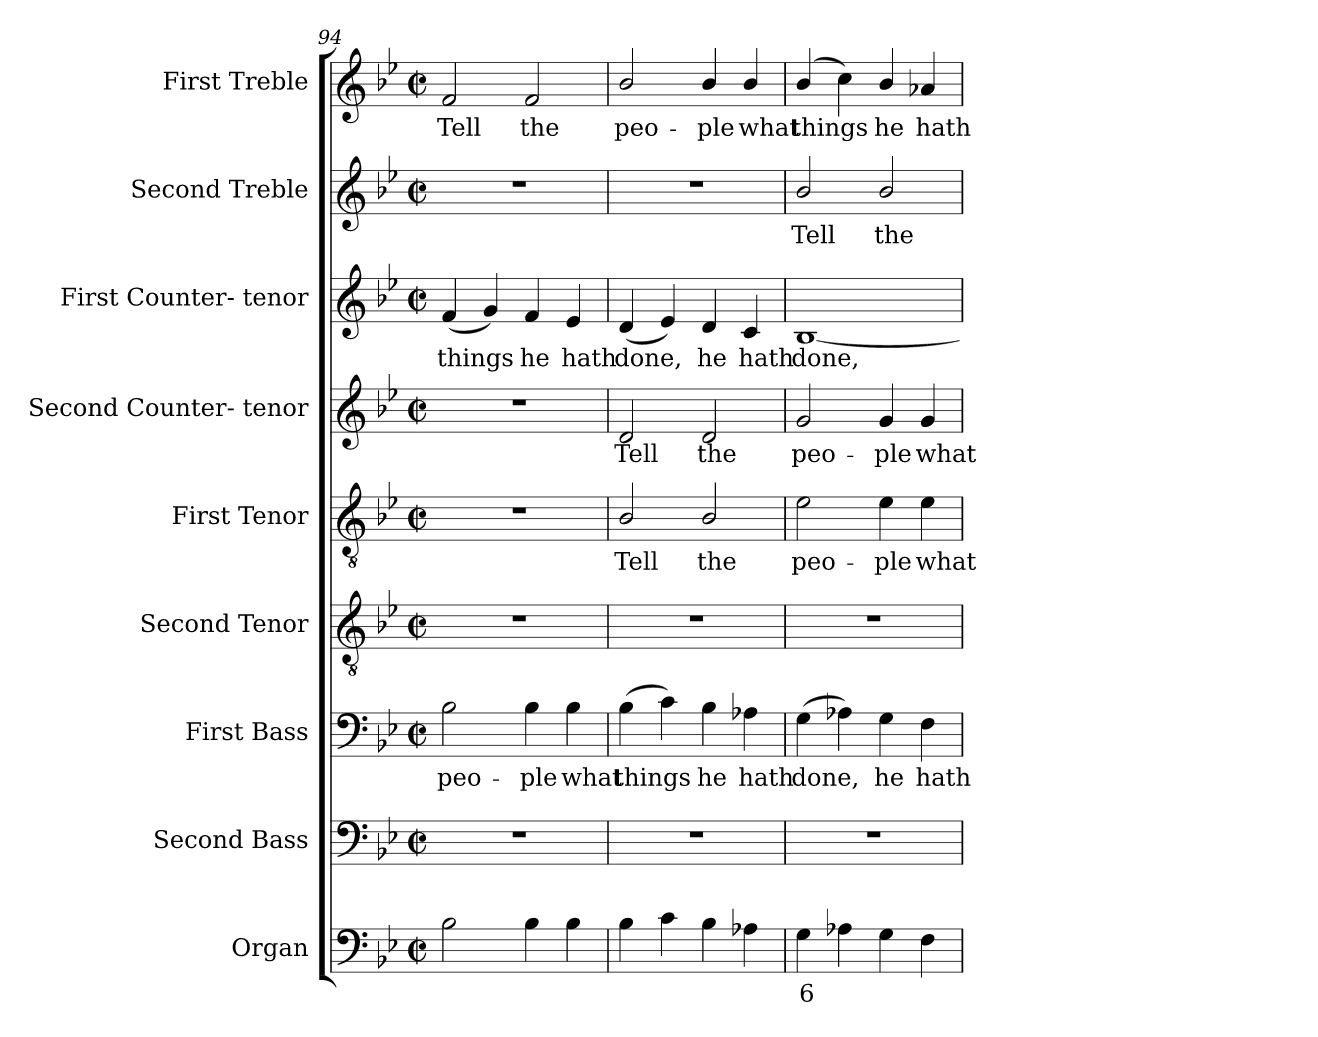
**kern	**text	**kern	**kern	**text	**kern	**kern	**text	**kern	**text	**kern	**text	**kern	**text	**kern	**text
*part9	*part9	*part8	*part7	*part7	*part6	*part5	*part5	*part4	*part4	*part3	*part3	*part2	*part2	*part1	*part1
*staff9	*staff9	*staff8	*staff7	*staff7	*staff6	*staff5	*staff5	*staff4	*staff4	*staff3	*staff3	*staff2	*staff2	*staff1	*staff1
*I"Organ	*	*I"Second Bass	*I"First Bass	*	*I"Second Tenor	*I"First Tenor	*	*I"Second Counter- tenor	*	*I"First Counter- tenor	*	*I"Second Treble	*	*I"First Treble	*
*I'Org.	*	*I'B2.	*I'B1.	*	*I'T2.	*I'T1.	*	*	*	*	*	*I'S2.	*	*	*
*clefF4	*	*clefF4	*clefF4	*	*clefGv2	*clefGv2	*	*clefG2	*	*clefG2	*	*clefG2	*	*clefG2	*
*	*	*	*	*	*ITrd7c12	*ITrd7c12	*	*	*	*	*	*	*	*	*
*k[b-e-]	*	*k[b-e-]	*k[b-e-]	*	*k[b-e-]	*k[b-e-]	*	*k[b-e-]	*	*k[b-e-]	*	*k[b-e-]	*	*k[b-e-]	*
*B-:	*	*B-:	*B-:	*	*B-:	*B-:	*	*B-:	*	*B-:	*	*B-:	*	*B-:	*
*M2/2	*	*M2/2	*M2/2	*	*M2/2	*M2/2	*	*M2/2	*	*M2/2	*	*M2/2	*	*M2/2	*
*met(c|)	*	*met(c|)	*met(c|)	*	*met(c|)	*met(c|)	*	*met(c|)	*	*met(c|)	*	*met(c|)	*	*met(c|)	*
=94	=94	=94	=94	=94	=94	=94	=94	=94	=94	=94	=94	=94	=94	=94	=94
!	!	!	!	!LO:LY:b:color=#000000	!	!	!	!	!	!	!	!	!	!	!
!	!	!	!	!	!	!	!	!	!	!	!LO:LY:b:color=#000000	!	!	!	!
!	!	!	!	!	!	!	!	!	!	!	!	!	!	!	!LO:LY:b:color=#000000
2B-i\	.	1r	2B-i\	peo-	1r	1r	.	1r	.	(4fi/	things	1r	.	2fi/	Tell
.	.	.	.	.	.	.	.	.	.	4gi/)	.	.	.	.	.
!	!	!	!	!LO:LY:b:color=#000000	!	!	!	!	!	!	!	!	!	!	!
!	!	!	!	!	!	!	!	!	!	!	!LO:LY:b:color=#000000	!	!	!	!
!	!	!	!	!	!	!	!	!	!	!	!	!	!	!	!LO:LY:b:color=#000000
4B-i\	.	.	4B-i\	-ple	.	.	.	.	.	4fi/	he	.	.	2fi/	the
!	!	!	!	!LO:LY:b:color=#000000	!	!	!	!	!	!	!	!	!	!	!
!	!	!	!	!	!	!	!	!	!	!	!LO:LY:b:color=#000000	!	!	!	!
4B-i\	.	.	4B-i\	what	.	.	.	.	.	4e-i/	hath	.	.	.	.
=95	=95	=95	=95	=95	=95	=95	=95	=95	=95	=95	=95	=95	=95	=95	=95
!	!	!	!	!LO:LY:b:color=#000000	!	!	!	!	!	!	!	!	!	!	!
!	!	!	!	!	!	!	!LO:LY:b:color=#000000	!	!	!	!	!	!	!	!
!	!	!	!	!	!	!	!	!	!LO:LY:b:color=#000000	!	!	!	!	!	!
!	!	!	!	!	!	!	!	!	!	!	!LO:LY:b:color=#000000	!	!	!	!
!	!	!	!	!	!	!	!	!	!	!	!	!	!	!	!LO:LY:b:color=#000000
4B-i\	.	1r	(4B-i\	things	1r	2BB-i/	Tell	2di/	Tell	(4di/	done,	1r	.	2b-i/	peo-
4ci\	.	.	4ci\)	.	.	.	.	.	.	4e-i/)	.	.	.	.	.
!	!	!	!	!LO:LY:b:color=#000000	!	!	!	!	!	!	!	!	!	!	!
!	!	!	!	!	!	!	!LO:LY:b:color=#000000	!	!	!	!	!	!	!	!
!	!	!	!	!	!	!	!	!	!LO:LY:b:color=#000000	!	!	!	!	!	!
!	!	!	!	!	!	!	!	!	!	!	!LO:LY:b:color=#000000	!	!	!	!
!	!	!	!	!	!	!	!	!	!	!	!	!	!	!	!LO:LY:b:color=#000000
4B-i\	.	.	4B-i\	he	.	2BB-i/	the	2di/	the	4di/	he	.	.	4b-i/	-ple
!	!	!	!	!LO:LY:b:color=#000000	!	!	!	!	!	!	!	!	!	!	!
!	!	!	!	!	!	!	!	!	!	!	!LO:LY:b:color=#000000	!	!	!	!
!	!	!	!	!	!	!	!	!	!	!	!	!	!	!	!LO:LY:b:color=#000000
4A-Xi\	.	.	4A-Xi\	hath	.	.	.	.	.	4ci/	hath	.	.	4b-i/	what
=96	=96	=96	=96	=96	=96	=96	=96	=96	=96	=96	=96	=96	=96	=96	=96
!	!LO:LY:b:color=#000000	!	!	!	!	!	!	!	!	!	!	!	!	!	!
!	!	!	!	!LO:LY:b:color=#000000	!	!	!	!	!	!	!	!	!	!	!
!	!	!	!	!	!	!	!LO:LY:b:color=#000000	!	!	!	!	!	!	!	!
!	!	!	!	!	!	!	!	!	!LO:LY:b:color=#000000	!	!	!	!	!	!
!	!	!	!	!	!	!	!	!	!	!	!LO:LY:b:color=#000000	!	!	!	!
!	!	!	!	!	!	!	!	!	!	!	!	!	!LO:LY:b:color=#000000	!	!
!	!	!	!	!	!	!	!	!	!	!	!	!	!	!	!LO:LY:b:color=#000000
4Gi\	6	1r	(4Gi\	done,	1r	2E-i\	peo-	2gi/	peo-	[1B-i	done,	2b-i/	Tell	(4b-i/	things
4A-Xi\	.	.	4A-Xi\)	.	.	.	.	.	.	.	.	.	.	4cci\)	.
!	!	!	!	!LO:LY:b:color=#000000	!	!	!	!	!	!	!	!	!	!	!
!	!	!	!	!	!	!	!LO:LY:b:color=#000000	!	!	!	!	!	!	!	!
!	!	!	!	!	!	!	!	!	!LO:LY:b:color=#000000	!	!	!	!	!	!
!	!	!	!	!	!	!	!	!	!	!	!	!	!LO:LY:b:color=#000000	!	!
!	!	!	!	!	!	!	!	!	!	!	!	!	!	!	!LO:LY:b:color=#000000
4Gi\	.	.	4Gi\	he	.	4E-i\	-ple	4gi/	-ple	.	.	2b-i/	the	4b-i/	he
!	!	!	!	!LO:LY:b:color=#000000	!	!	!	!	!	!	!	!	!	!	!
!	!	!	!	!	!	!	!LO:LY:b:color=#000000	!	!	!	!	!	!	!	!
!	!	!	!	!	!	!	!	!	!LO:LY:b:color=#000000	!	!	!	!	!	!
!	!	!	!	!	!	!	!	!	!	!	!	!	!	!	!LO:LY:b:color=#000000
4Fi\	.	.	4Fi\	hath	.	4E-i\	what	4gi/	what	.	.	.	.	4a-Xi/	hath
=	=	=	=	=	=	=	=	=	=	=	=	=	=	=	=
*-	*-	*-	*-	*-	*-	*-	*-	*-	*-	*-	*-	*-	*-	*-	*-
